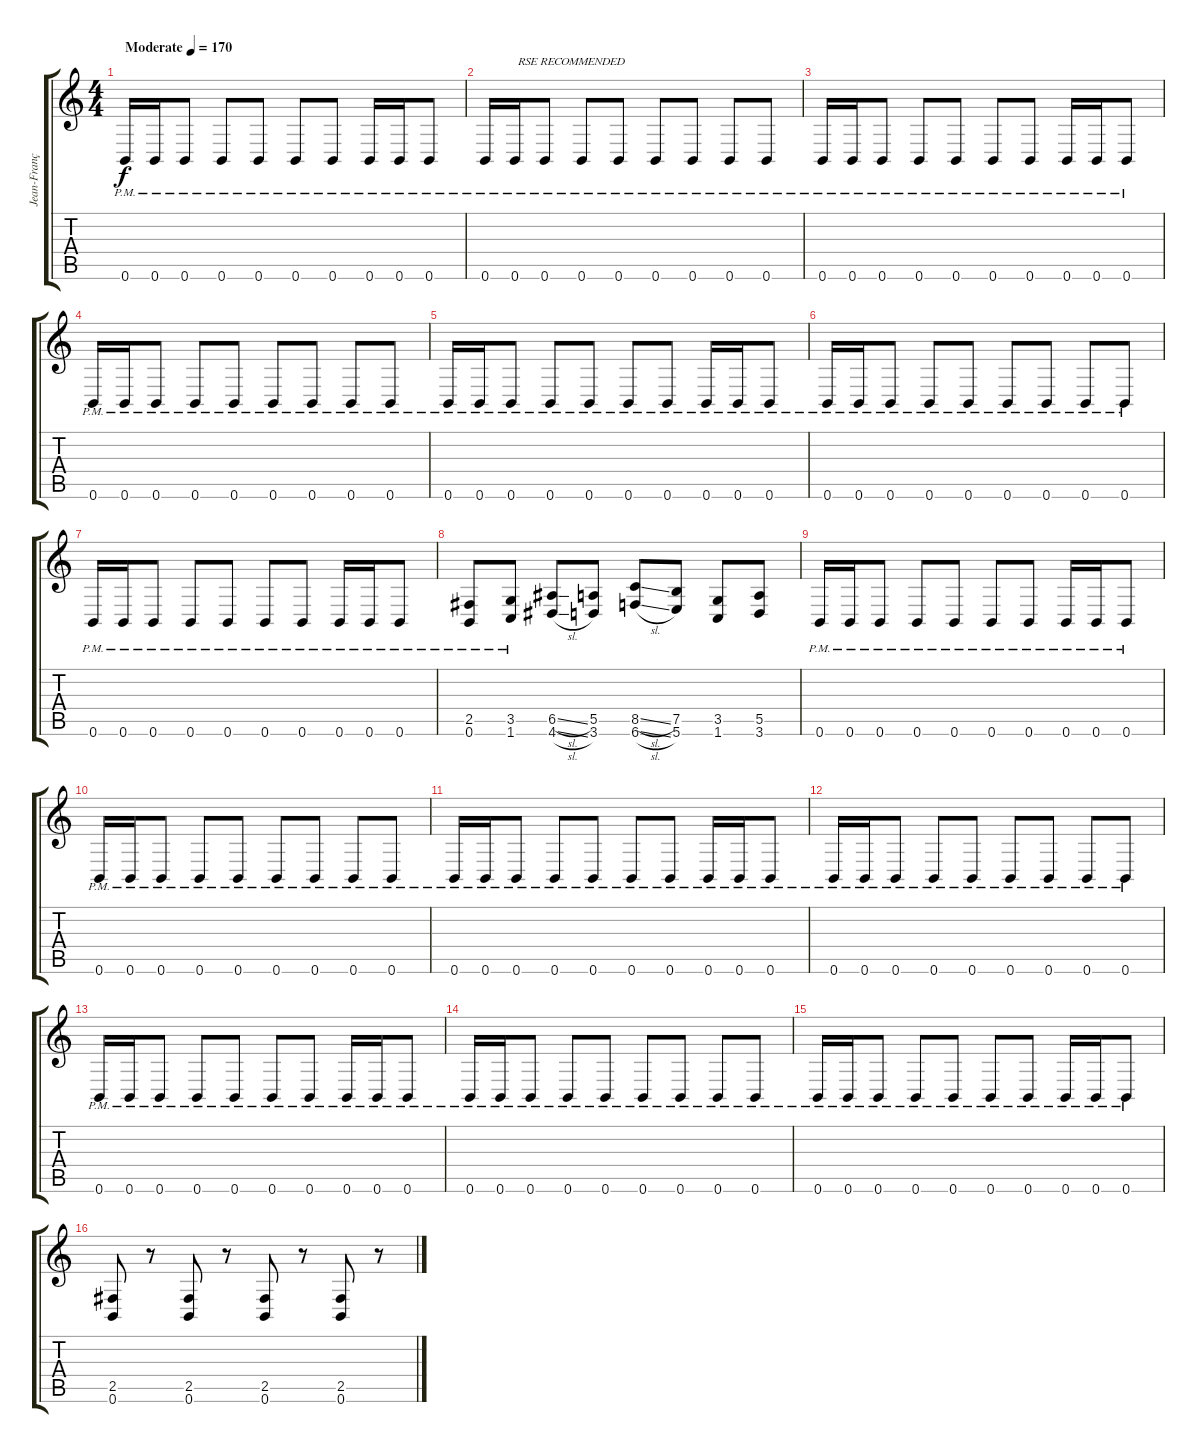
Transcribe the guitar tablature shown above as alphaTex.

\track ("Jean-François Dagenais" "Jean-Franç") {instrument distortionguitar}
\staff {score tabs}
\tuning (B3 Gb3 D3 A2 E2 B1) {hide}
\ts (4 4)
\tempo (170 "Moderate")
\clef g2
\ks c
0.6{pm}.16{dy f instrument distortionguitar} 0.6{pm}.16 0.6{pm}.8 0.6{pm}.8 0.6{pm}.8 0.6{pm}.8 0.6{pm}.8 0.6{pm}.16 0.6{pm}.16 0.6{pm}.8 |
0.6{pm}.16{txt "           RSE RECOMMENDED"} 0.6{pm}.16 0.6{pm}.8 0.6{pm}.8 0.6{pm}.8 0.6{pm}.8 0.6{pm}.8 0.6{pm}.8 0.6{pm}.8 |
0.6{pm}.16 0.6{pm}.16 0.6{pm}.8 0.6{pm}.8 0.6{pm}.8 0.6{pm}.8 0.6{pm}.8 0.6{pm}.16 0.6{pm}.16 0.6{pm}.8 |
0.6{pm}.16 0.6{pm}.16 0.6{pm}.8 0.6{pm}.8 0.6{pm}.8 0.6{pm}.8 0.6{pm}.8 0.6{pm}.8 0.6{pm}.8 |
0.6{pm}.16 0.6{pm}.16 0.6{pm}.8 0.6{pm}.8 0.6{pm}.8 0.6{pm}.8 0.6{pm}.8 0.6{pm}.16 0.6{pm}.16 0.6{pm}.8 |
0.6{pm}.16 0.6{pm}.16 0.6{pm}.8 0.6{pm}.8 0.6{pm}.8 0.6{pm}.8 0.6{pm}.8 0.6{pm}.8 0.6{pm}.8 |
0.6{pm}.16 0.6{pm}.16 0.6{pm}.8 0.6{pm}.8 0.6{pm}.8 0.6{pm}.8 0.6{pm}.8 0.6{pm}.16 0.6{pm}.16 0.6{pm}.8 |
(2.5{pm} 0.6{pm}).8 (3.5{pm} 1.6{pm}).8 (6.5{sl} 4.6{sl}).8 (5.5 3.6).8 (8.5{sl} 6.6{sl}).8 (7.5 5.6).8 (3.5 1.6).8 (5.5 3.6).8 |
0.6{pm}.16 0.6{pm}.16 0.6{pm}.8 0.6{pm}.8 0.6{pm}.8 0.6{pm}.8 0.6{pm}.8 0.6{pm}.16 0.6{pm}.16 0.6{pm}.8 |
0.6{pm}.16 0.6{pm}.16 0.6{pm}.8 0.6{pm}.8 0.6{pm}.8 0.6{pm}.8 0.6{pm}.8 0.6{pm}.8 0.6{pm}.8 |
0.6{pm}.16 0.6{pm}.16 0.6{pm}.8 0.6{pm}.8 0.6{pm}.8 0.6{pm}.8 0.6{pm}.8 0.6{pm}.16 0.6{pm}.16 0.6{pm}.8 |
0.6{pm}.16 0.6{pm}.16 0.6{pm}.8 0.6{pm}.8 0.6{pm}.8 0.6{pm}.8 0.6{pm}.8 0.6{pm}.8 0.6{pm}.8 |
0.6{pm}.16 0.6{pm}.16 0.6{pm}.8 0.6{pm}.8 0.6{pm}.8 0.6{pm}.8 0.6{pm}.8 0.6{pm}.16 0.6{pm}.16 0.6{pm}.8 |
0.6{pm}.16 0.6{pm}.16 0.6{pm}.8 0.6{pm}.8 0.6{pm}.8 0.6{pm}.8 0.6{pm}.8 0.6{pm}.8 0.6{pm}.8 |
0.6{pm}.16 0.6{pm}.16 0.6{pm}.8 0.6{pm}.8 0.6{pm}.8 0.6{pm}.8 0.6{pm}.8 0.6{pm}.16 0.6{pm}.16 0.6{pm}.8 |
(2.5 0.6).8 r.8 (2.5 0.6).8 r.8 (2.5 0.6).8 r.8 (2.5 0.6).8 r.8
